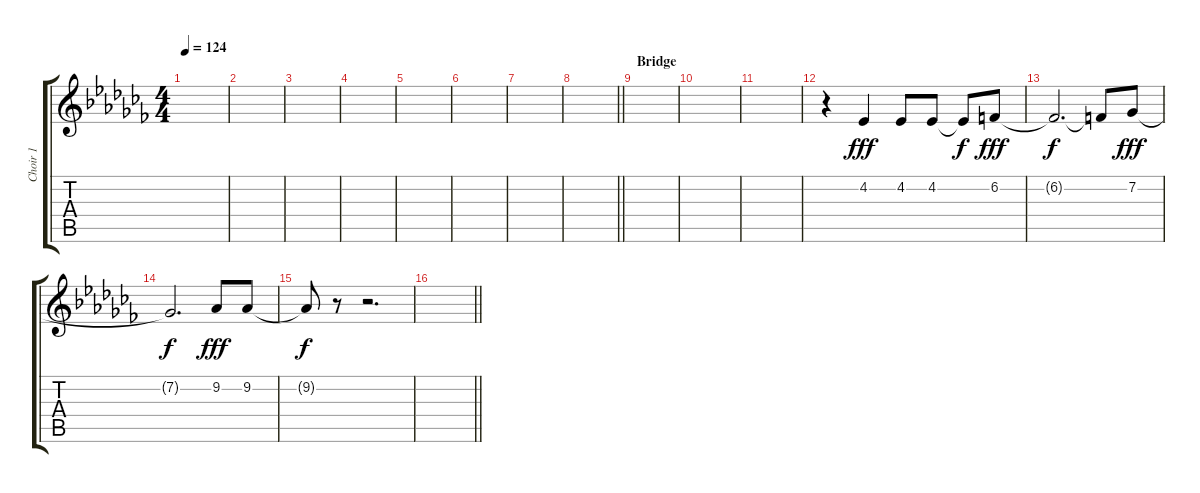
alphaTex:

\track ("Choir 1" "Choir 1") {instrument choiraahs}
\staff {score tabs}
\tuning (E4 B3 G3 D3 A2 E2) {hide}
\ts (4 4)
\tempo 124
\clef g2
\ks cb
|
|
|
|
|
|
|
\barLineRight lightlight
|
\section ("" "Bridge")
|
|
|
r.4 4.2.4{dy fff} 4.2.8 4.2.8 4.2{t}.8{dy f} 6.2.8{dy fff} |
6.2{t}.2{d dy f} 6.2{t}.8 7.2.8{dy fff} |
7.2{t}.2{d dy f} 9.2.8{dy fff} 9.2.8 |
9.2{t}.8{dy f} r.8 r.2{d} |
\barLineRight lightlight
